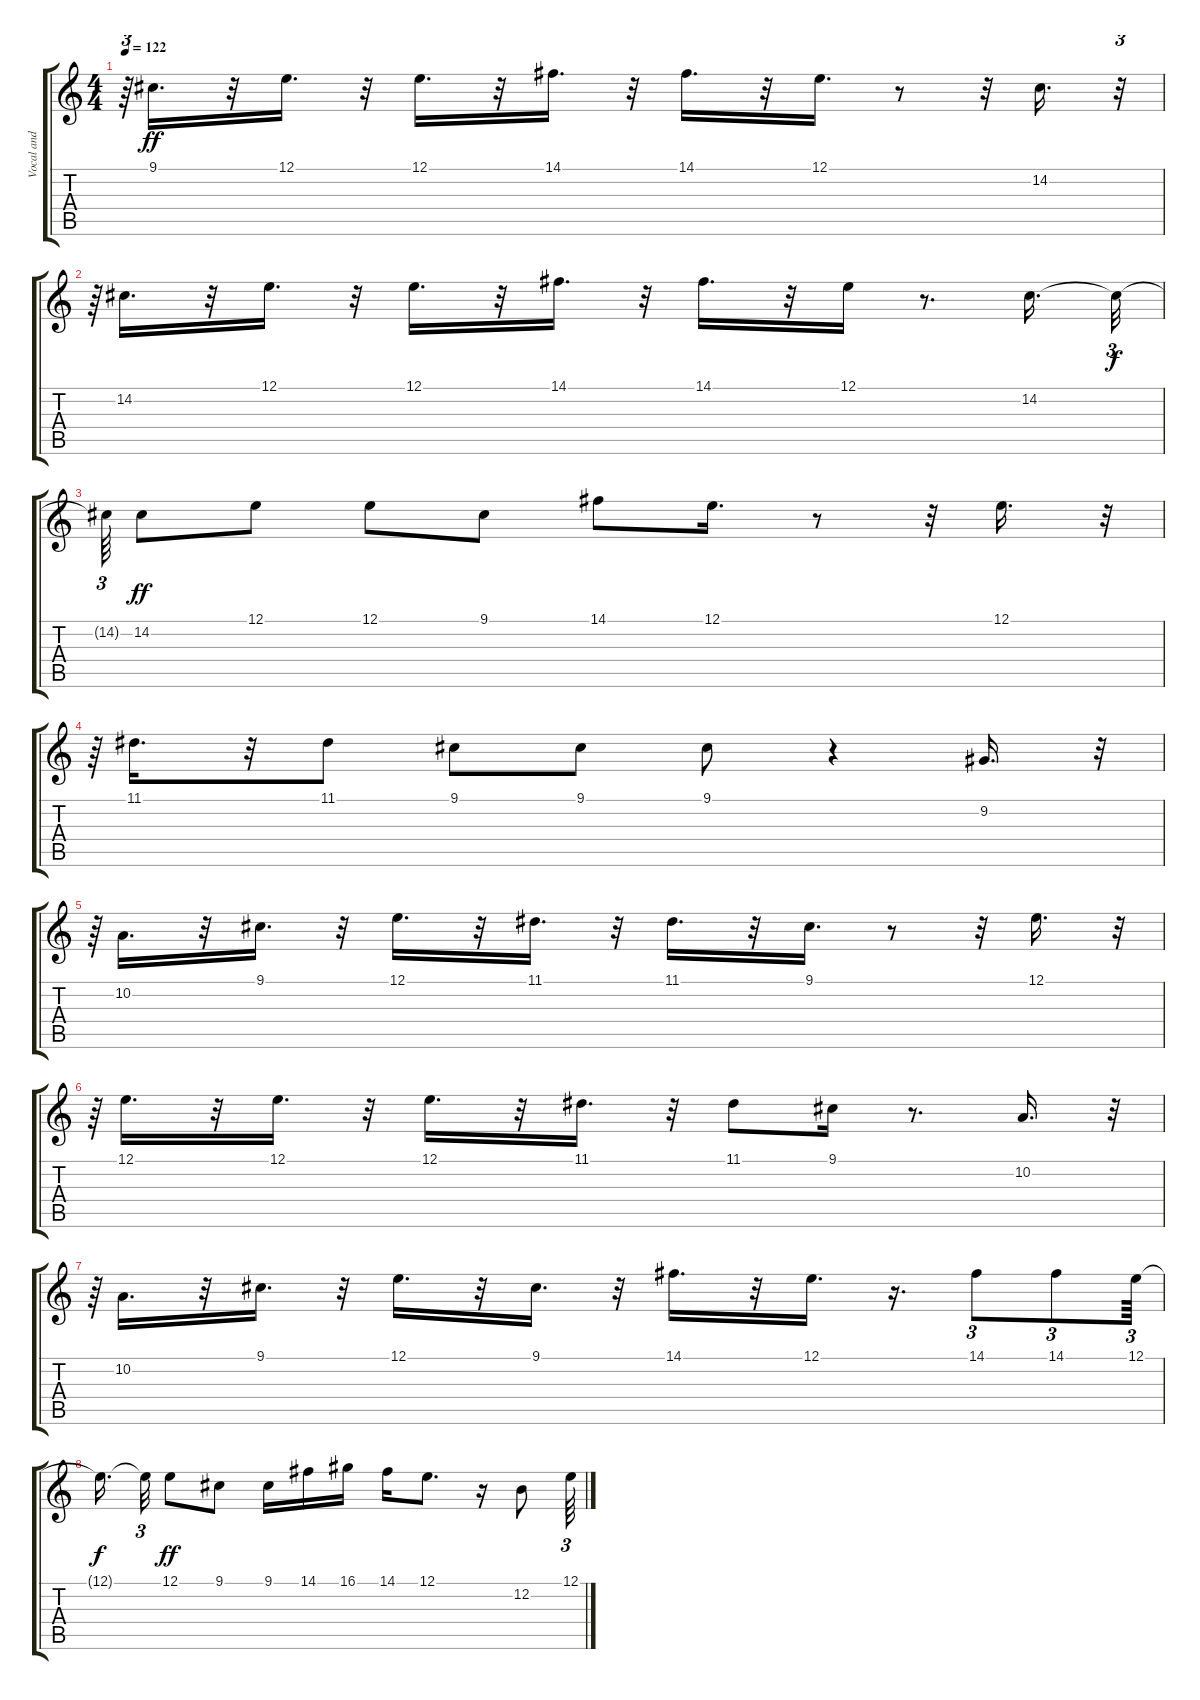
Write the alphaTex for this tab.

\track ("Vocal and Telephone ring" "Vocal and ") {instrument flute}
\staff {score tabs}
\tuning (E4 B3 G3 D3 A2 E2) {hide}
\ts (4 4)
\tempo 122
\clef g2
\ks c
r.64{tu (3 2) dy ff} 9.1.16{d} r.32 12.1.16{d} r.32 12.1.16{d} r.32 14.1.16{d} r.32 14.1.16{d} r.32 12.1.16{d} r.8 r.32 14.2.16{d} r.32{tu (3 2)} |
r.64{tu (3 2)} 14.2.16{d} r.32 12.1.16{d} r.32 12.1.16{d} r.32 14.1.16{d} r.32 14.1.16{d} r.32 12.1.16 r.8{d} 14.2.16{d} 14.2{t}.32{tu (3 2) dy f} |
14.2{t}.64{tu (3 2)} 14.2.8{dy ff} 12.1.8 12.1.8 9.1.8 14.1.8 12.1.16{d} r.8 r.32 12.1.16{d} r.32{tu (3 2)} |
r.64{tu (3 2)} 11.1.16{d} r.32 11.1.8 9.1.8 9.1.8 9.1.8 r.4 9.2.16{d} r.32{tu (3 2)} |
r.64{tu (3 2)} 10.2.16{d} r.32 9.1.16{d} r.32 12.1.16{d} r.32 11.1.16{d} r.32 11.1.16{d} r.32 9.1.16{d} r.8 r.32 12.1.16{d} r.32{tu (3 2)} |
r.64{tu (3 2)} 12.1.16{d} r.32 12.1.16{d} r.32 12.1.16{d} r.32 11.1.16{d} r.32 11.1.8 9.1.16 r.8{d} 10.2.16{d} r.32{tu (3 2)} |
r.64{tu (3 2)} 10.2.16{d} r.32 9.1.16{d} r.32 12.1.16{d} r.32 9.1.16{d} r.32 14.1.16{d} r.32 12.1.16{d} r.16{d} 14.1.8{tu (3 2)} 14.1.8{tu (3 2)} 12.1.64{tu (3 2)} |
12.1{t}.16{d dy f beam splitsecondary} 12.1{t}.32{tu (3 2)} 12.1.8{dy ff} 9.1.8 9.1.16 14.1.16 16.1.16 14.1.16 12.1.8{d} r.16 12.2.8 12.1.64{tu (3 2)}
